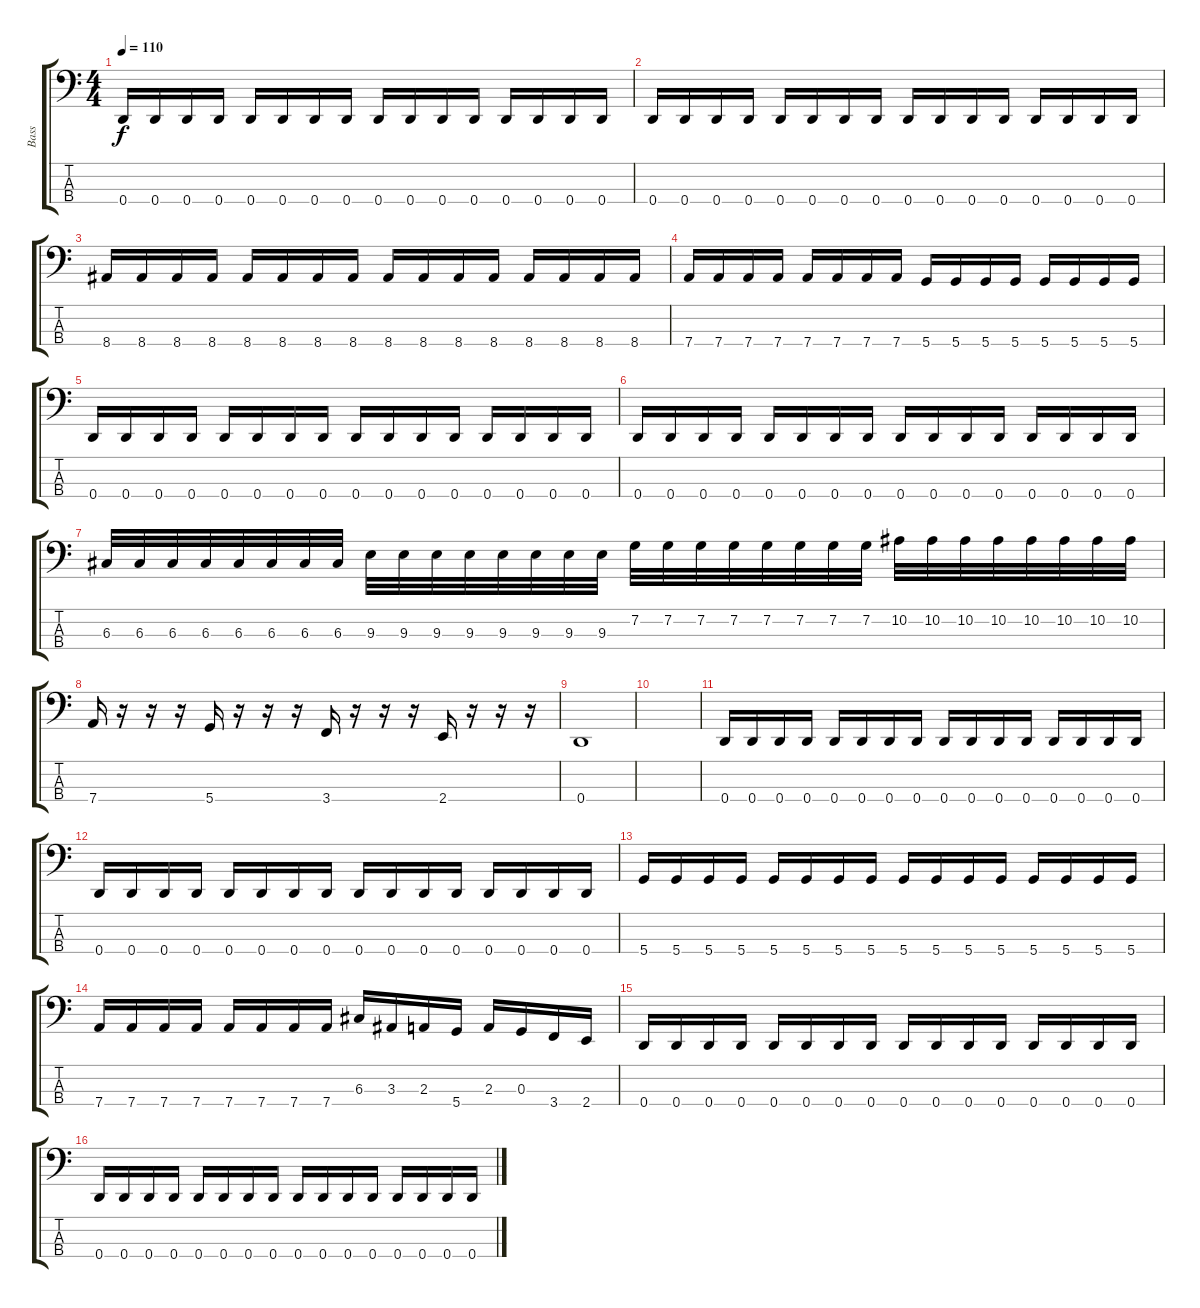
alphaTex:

\track ("Bass" "Bass") {instrument electricbasspick}
\staff {score tabs}
\tuning (F2 C2 G1 D1) {hide}
\ts (4 4)
\tempo 110
\clef f4
\ks c
0.4.16{dy f} 0.4.16 0.4.16 0.4.16 0.4.16 0.4.16 0.4.16 0.4.16 0.4.16 0.4.16 0.4.16 0.4.16 0.4.16 0.4.16 0.4.16 0.4.16 |
0.4.16 0.4.16 0.4.16 0.4.16 0.4.16 0.4.16 0.4.16 0.4.16 0.4.16 0.4.16 0.4.16 0.4.16 0.4.16 0.4.16 0.4.16 0.4.16 |
8.4.16 8.4.16 8.4.16 8.4.16 8.4.16 8.4.16 8.4.16 8.4.16 8.4.16 8.4.16 8.4.16 8.4.16 8.4.16 8.4.16 8.4.16 8.4.16 |
7.4.16 7.4.16 7.4.16 7.4.16 7.4.16 7.4.16 7.4.16 7.4.16 5.4.16 5.4.16 5.4.16 5.4.16 5.4.16 5.4.16 5.4.16 5.4.16 |
0.4.16 0.4.16 0.4.16 0.4.16 0.4.16 0.4.16 0.4.16 0.4.16 0.4.16 0.4.16 0.4.16 0.4.16 0.4.16 0.4.16 0.4.16 0.4.16 |
0.4.16 0.4.16 0.4.16 0.4.16 0.4.16 0.4.16 0.4.16 0.4.16 0.4.16 0.4.16 0.4.16 0.4.16 0.4.16 0.4.16 0.4.16 0.4.16 |
6.3.32 6.3.32 6.3.32 6.3.32 6.3.32 6.3.32 6.3.32 6.3.32 9.3.32 9.3.32 9.3.32 9.3.32 9.3.32 9.3.32 9.3.32 9.3.32 7.2.32 7.2.32 7.2.32 7.2.32 7.2.32 7.2.32 7.2.32 7.2.32 10.2.32 10.2.32 10.2.32 10.2.32 10.2.32 10.2.32 10.2.32 10.2.32 |
7.4.16 r.16 r.16 r.16 5.4.16 r.16 r.16 r.16 3.4.16 r.16 r.16 r.16 2.4.16 r.16 r.16 r.16 |
0.4.1 |
|
0.4.16 0.4.16 0.4.16 0.4.16 0.4.16 0.4.16 0.4.16 0.4.16 0.4.16 0.4.16 0.4.16 0.4.16 0.4.16 0.4.16 0.4.16 0.4.16 |
0.4.16 0.4.16 0.4.16 0.4.16 0.4.16 0.4.16 0.4.16 0.4.16 0.4.16 0.4.16 0.4.16 0.4.16 0.4.16 0.4.16 0.4.16 0.4.16 |
5.4.16 5.4.16 5.4.16 5.4.16 5.4.16 5.4.16 5.4.16 5.4.16 5.4.16 5.4.16 5.4.16 5.4.16 5.4.16 5.4.16 5.4.16 5.4.16 |
7.4.16 7.4.16 7.4.16 7.4.16 7.4.16 7.4.16 7.4.16 7.4.16 6.3.16 3.3.16 2.3.16 5.4.16 2.3.16 0.3.16 3.4.16 2.4.16 |
0.4.16 0.4.16 0.4.16 0.4.16 0.4.16 0.4.16 0.4.16 0.4.16 0.4.16 0.4.16 0.4.16 0.4.16 0.4.16 0.4.16 0.4.16 0.4.16 |
0.4.16 0.4.16 0.4.16 0.4.16 0.4.16 0.4.16 0.4.16 0.4.16 0.4.16 0.4.16 0.4.16 0.4.16 0.4.16 0.4.16 0.4.16 0.4.16
